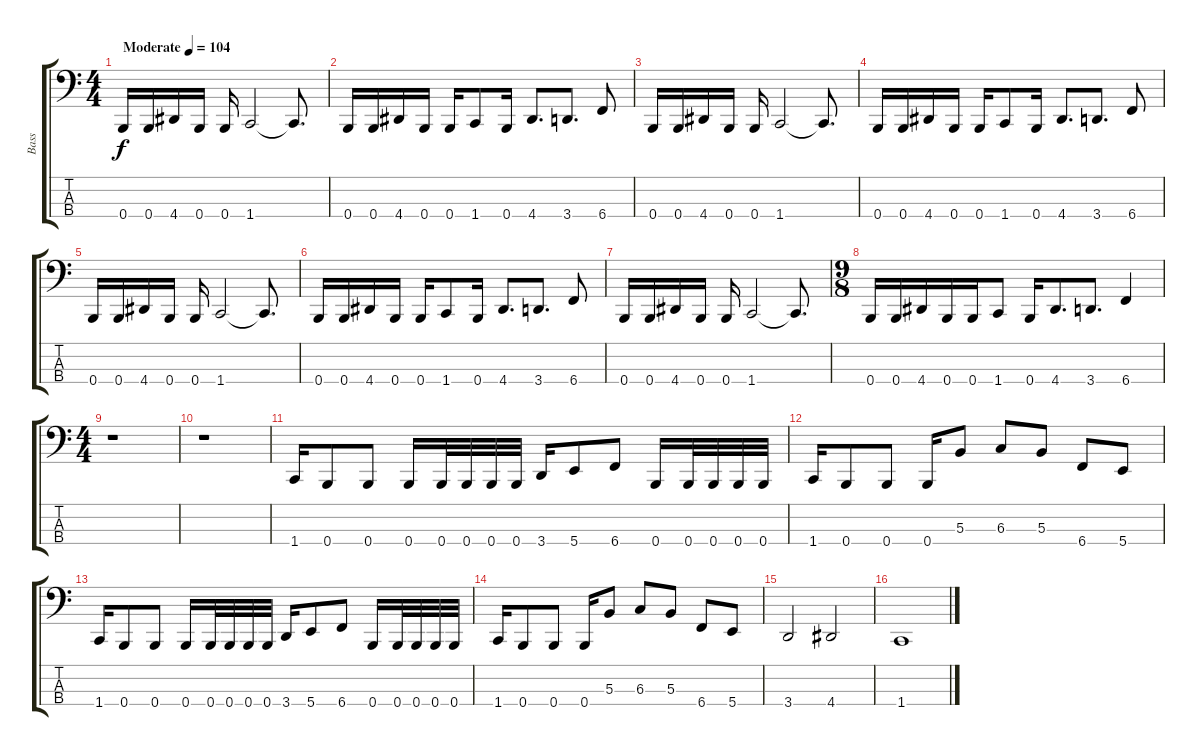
\track ("Bass" "Bass") {instrument electricbassfinger}
\staff {score tabs}
\tuning (E2 B1 Gb1 B0) {hide}
\ts (4 4)
\tempo (104 "Moderate")
\clef f4
\ks c
0.4.16{dy f instrument electricbassfinger} 0.4.16 4.4.16 0.4.16 0.4.16 1.4.2 1.4{t}.8{d} |
0.4.16 0.4.16 4.4.16 0.4.16 0.4.16 1.4.8 0.4.16 4.4.8{d} 3.4.8{d} 6.4.8 |
0.4.16 0.4.16 4.4.16 0.4.16 0.4.16 1.4.2 1.4{t}.8{d} |
0.4.16 0.4.16 4.4.16 0.4.16 0.4.16 1.4.8 0.4.16 4.4.8{d} 3.4.8{d} 6.4.8 |
0.4.16 0.4.16 4.4.16 0.4.16 0.4.16 1.4.2 1.4{t}.8{d} |
0.4.16 0.4.16 4.4.16 0.4.16 0.4.16 1.4.8 0.4.16 4.4.8{d} 3.4.8{d} 6.4.8 |
0.4.16 0.4.16 4.4.16 0.4.16 0.4.16 1.4.2 1.4{t}.8{d} |
\ts (9 8)
0.4.16 0.4.16 4.4.16 0.4.16 0.4.16 1.4.8 0.4.16 4.4.8{d} 3.4.8{d} 6.4.4 |
\ts (4 4)
r.1 |
r.1 |
1.4.16 0.4.8 0.4.8 0.4.16 0.4.32 0.4.32 0.4.32 0.4.32 3.4.16 5.4.8 6.4.8 0.4.16 0.4.32 0.4.32 0.4.32 0.4.32 |
1.4.16 0.4.8 0.4.8 0.4.16 5.3.8 6.3.8 5.3.8 6.4.8 5.4.8 |
1.4.16 0.4.8 0.4.8 0.4.16 0.4.32 0.4.32 0.4.32 0.4.32 3.4.16 5.4.8 6.4.8 0.4.16 0.4.32 0.4.32 0.4.32 0.4.32 |
1.4.16 0.4.8 0.4.8 0.4.16 5.3.8 6.3.8 5.3.8 6.4.8 5.4.8 |
3.4.2 4.4.2 |
1.4.1
